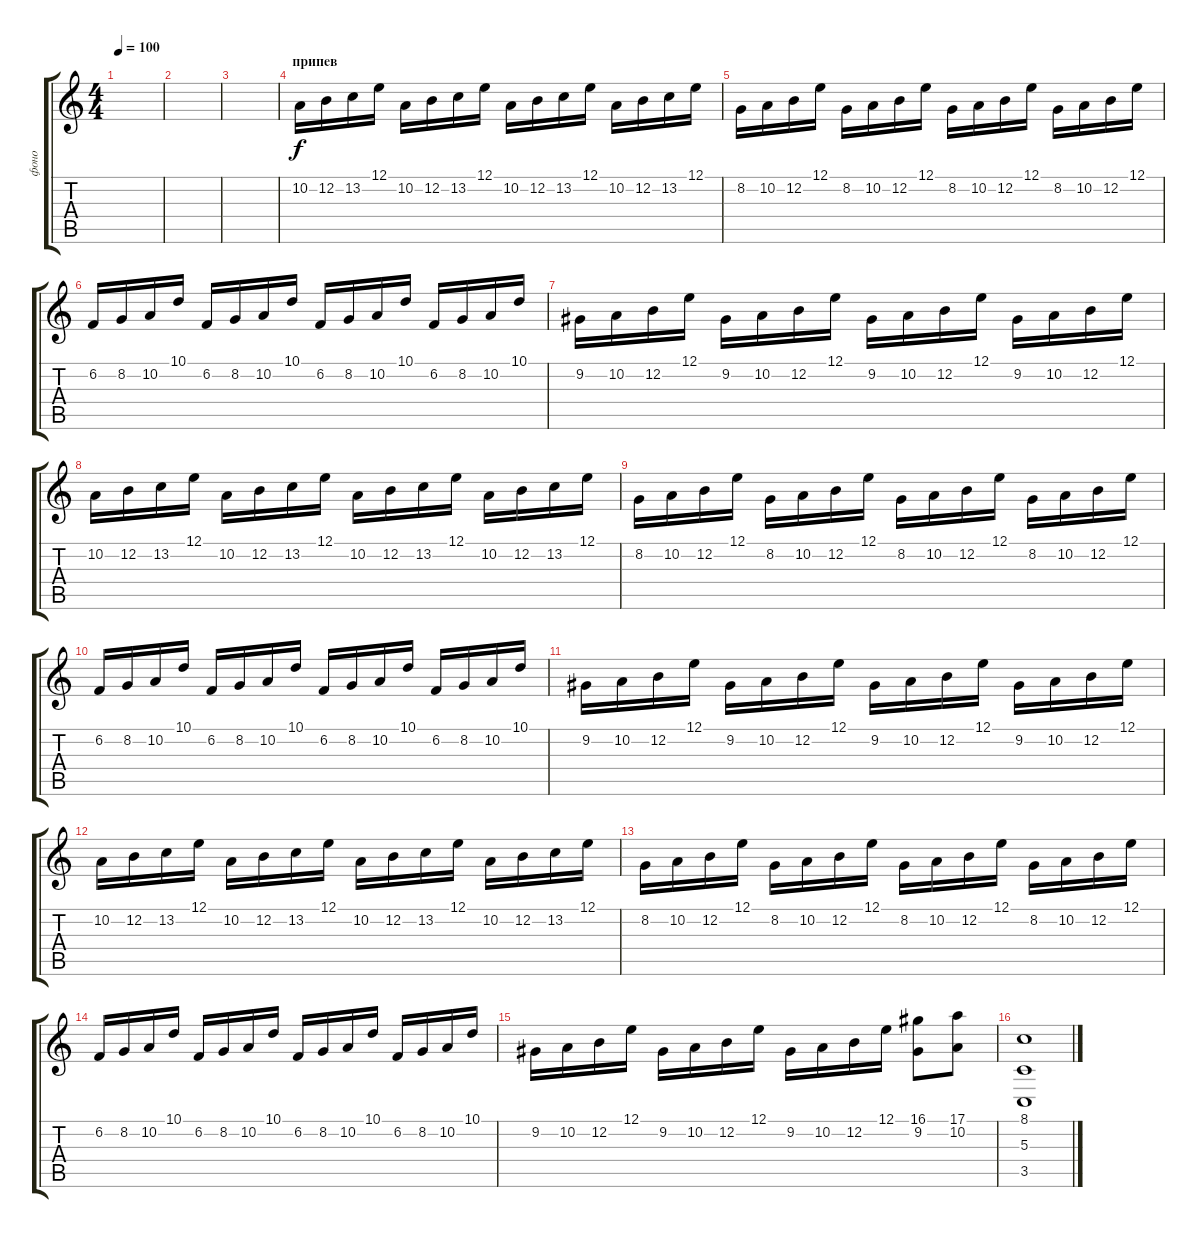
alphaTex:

\track ("фоно" "фоно") {instrument acousticgrandpiano}
\staff {score tabs}
\tuning (E4 B3 G3 D3 A2 E2) {hide}
\ts (4 4)
\tempo 100
\clef g2
\ks c
|
|
|
\section ("" "припев")
10.2.16 12.2.16 13.2.16 12.1.16 10.2.16 12.2.16 13.2.16 12.1.16 10.2.16 12.2.16 13.2.16 12.1.16 10.2.16 12.2.16 13.2.16 12.1.16 |
8.2.16 10.2.16 12.2.16 12.1.16 8.2.16 10.2.16 12.2.16 12.1.16 8.2.16 10.2.16 12.2.16 12.1.16 8.2.16 10.2.16 12.2.16 12.1.16 |
6.2.16 8.2.16 10.2.16 10.1.16 6.2.16 8.2.16 10.2.16 10.1.16 6.2.16 8.2.16 10.2.16 10.1.16 6.2.16 8.2.16 10.2.16 10.1.16 |
9.2.16 10.2.16 12.2.16 12.1.16 9.2.16 10.2.16 12.2.16 12.1.16 9.2.16 10.2.16 12.2.16 12.1.16 9.2.16 10.2.16 12.2.16 12.1.16 |
10.2.16 12.2.16 13.2.16 12.1.16 10.2.16 12.2.16 13.2.16 12.1.16 10.2.16 12.2.16 13.2.16 12.1.16 10.2.16 12.2.16 13.2.16 12.1.16 |
8.2.16 10.2.16 12.2.16 12.1.16 8.2.16 10.2.16 12.2.16 12.1.16 8.2.16 10.2.16 12.2.16 12.1.16 8.2.16 10.2.16 12.2.16 12.1.16 |
6.2.16 8.2.16 10.2.16 10.1.16 6.2.16 8.2.16 10.2.16 10.1.16 6.2.16 8.2.16 10.2.16 10.1.16 6.2.16 8.2.16 10.2.16 10.1.16 |
9.2.16 10.2.16 12.2.16 12.1.16 9.2.16 10.2.16 12.2.16 12.1.16 9.2.16 10.2.16 12.2.16 12.1.16 9.2.16 10.2.16 12.2.16 12.1.16 |
10.2.16 12.2.16 13.2.16 12.1.16 10.2.16 12.2.16 13.2.16 12.1.16 10.2.16 12.2.16 13.2.16 12.1.16 10.2.16 12.2.16 13.2.16 12.1.16 |
8.2.16 10.2.16 12.2.16 12.1.16 8.2.16 10.2.16 12.2.16 12.1.16 8.2.16 10.2.16 12.2.16 12.1.16 8.2.16 10.2.16 12.2.16 12.1.16 |
6.2.16 8.2.16 10.2.16 10.1.16 6.2.16 8.2.16 10.2.16 10.1.16 6.2.16 8.2.16 10.2.16 10.1.16 6.2.16 8.2.16 10.2.16 10.1.16 |
9.2.16 10.2.16 12.2.16 12.1.16 9.2.16 10.2.16 12.2.16 12.1.16 9.2.16 10.2.16 12.2.16 12.1.16 (16.1 9.2).8 (17.1 10.2).8 |
(8.1 5.3 3.5).1
